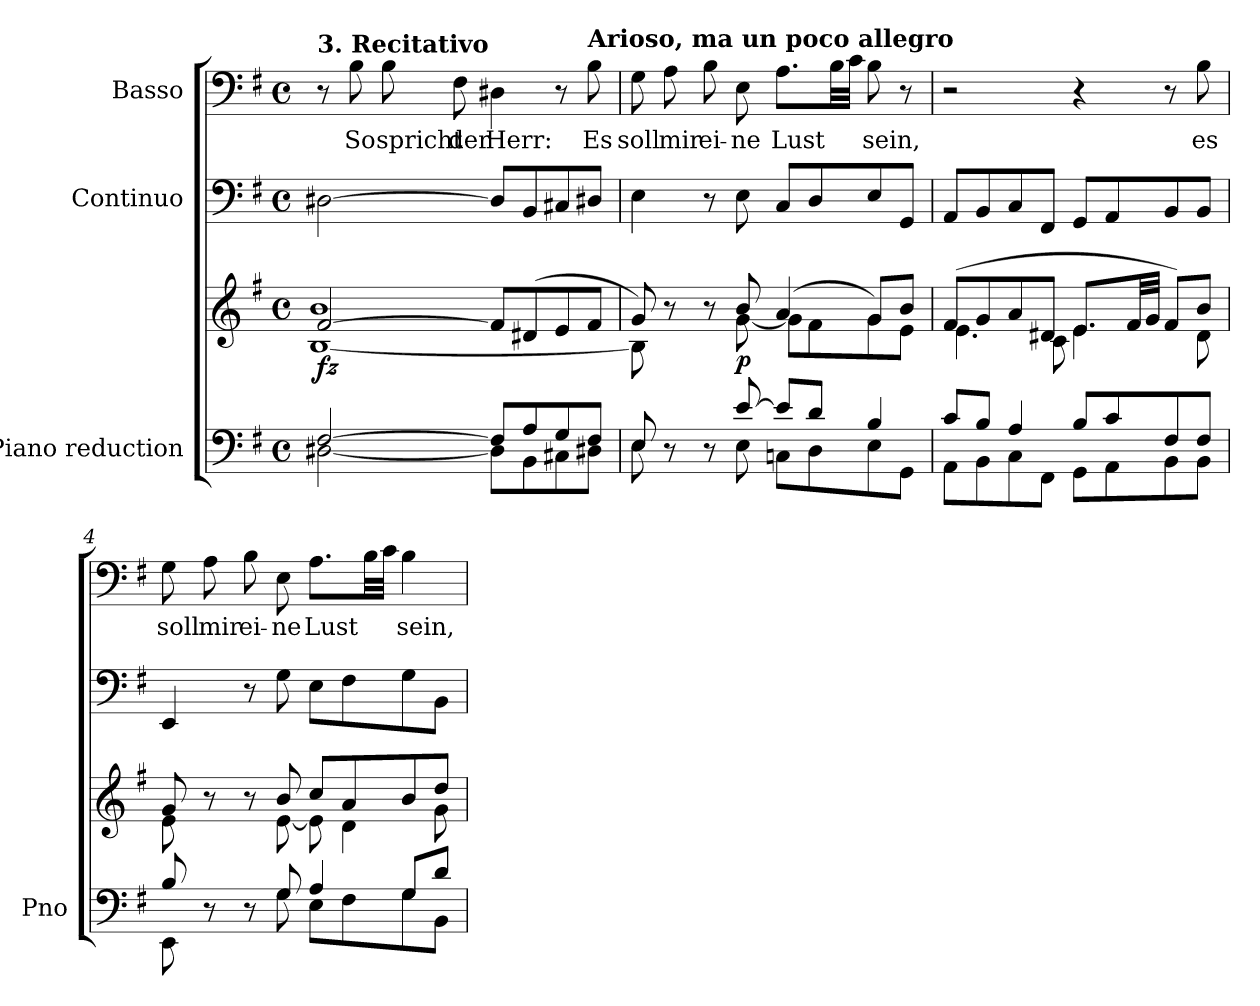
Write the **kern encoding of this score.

**kern	**kern	**dynam	**kern	**kern	**text
*part3	*part3	*part3	*part2	*part1	*part1
*staff4	*staff3	*staff3/4	*staff2	*staff1	*staff1
*I"Piano reduction	*	*	*I"Continuo	*I"Basso	*
*I'Pno	*	*	*	*	*
*clefF4	*clefG2	*	*clefF4	*clefF4	*
*k[f#]	*k[f#]	*	*k[f#]	*k[f#]	*
*M4/4	*M4/4	*	*M4/4	*M4/4	*
*met(c)	*met(c)	*	*met(c)	*met(c)	*
*MM60	*MM60	*	*MM60	*MM60	*
=1	=1	=1	=1	=1	=1
*^	*^	*	*	*	*
!	!	!	!	!	!	!LO:TX:a:B:t=3. Recitativo	!
!	!	!	!	!LO:DY:b	!	!	!
[2F#/	[2D#X\	[2f#/	[1B 1b	fz	[2D#X\	8r	.
!	!	!	!	!	!	!	!LO:LY:b
.	.	.	.	.	.	8B\	So
!	!	!	!	!	!	!	!LO:LY:b
.	.	.	.	.	.	8B\	spricht
!	!	!	!	!	!	!	!LO:LY:b
.	.	.	.	.	.	8F#\	der
!	!	!	!	!	!	!	!LO:LY:b
8F#/L]	8D#\L]	8f#/L]	.	.	8D#/L]	4D#X\	Herr:
8A/	8BB\	(>8d#X/	.	.	8BB/	.	.
8G/	8C#X\	8e/	.	.	8C#X/	8r	.
*	*	*	*	*	*	*MM60	*
!	!	!	!	!	!	!LO:TX:a:B:t=Arioso, ma un poco allegro	!
!	!	!	!	!	!	!	!LO:LY:b
8F#/J	8D#X\J	8f#/J	.	.	8D#X/J	8B\	Es
=2	=2	=2	=2	=2	=2	=2	=2
!	!	!	!	!	!	!	!LO:LY:b
8E/	8E\	8g/)	8B\]	.	4E\	8G\	soll
!	!	!	!	!	!	!	!LO:LY:b
8r	8ryy	8r	8ryy	.	.	8A\	mir
!	!	!	!	!	!	!	!LO:LY:b
8r	8ryy	8r	8ryy	.	8r	8B\	ei-
!	!	!	!	!LO:DY:b	!	!	!LO:LY:b
[8e/	8E\	8b/	[8g\	p	8E\	8E\	-ne
!	!	!	!	!	!	!	!LO:LY:b
8e/L]	8Cn\L	(>4a/	8g\L]	.	8C/L	8.A\L	Lust
8d/J	8D\	.	8f#\	.	8D/	.	.
.	.	.	.	.	.	32B\LL	.
.	.	.	.	.	.	32c\JJJ	.
!	!	!	!	!	!	!	!LO:LY:b
4B/	8E\	8g/L)	8g\	.	8E/	8B\	sein,
.	8GG\J	8b/J	8e\J	.	8GG/J	8r	.
=3	=3	=3	=3	=3	=3	=3	=3
8c/L	8AA\L	(>8f#/L	4.e\	.	8AA/L	2r	.
8B/J	8BB\	8g/	.	.	8BB/	.	.
4A/	8C\	8a/	.	.	8C/	.	.
.	8FF#\J	8d#X/J	8c\	.	8FF#/J	.	.
8B/L	8GG\L	8.e/L	4.e\	.	8GG/L	4r	.
8c/	8AA\	.	.	.	8AA/	.	.
.	.	32f#/LL	.	.	.	.	.
.	.	32g/JJJ	.	.	.	.	.
8F#/	8BB\	8f#/L)	.	.	8BB/	8r	.
!	!	!	!	!	!	!	!LO:LY:b
8F#/J	8BB\J	8b/J	8d#\	.	8BB/J	8B\	es
!!LO:LB:g=z
=4	=4	=4	=4	=4	=4	=4	=4
!	!	!	!	!	!	!	!LO:LY:b
8B/	8EE\	8g/	8e\	.	4EE/	8G\	soll
!	!	!	!	!	!	!	!LO:LY:b
8r	8ryy	8r	8ryy	.	.	8A\	mir
!	!	!	!	!	!	!	!LO:LY:b
8r	8ryy	8r	8ryy	.	8r	8B\	ei-
!	!	!	!	!	!	!	!LO:LY:b
8G/	8G\	8b/	[8e\	.	8G\	8E\	-ne
!	!	!	!	!	!	!	!LO:LY:b
4A/	8E\L	8cc/L	8e\]	.	8E\L	8.A\L	Lust
.	8F#\	8a/	4d\	.	8F#\	.	.
.	.	.	.	.	.	32B\LL	.
.	.	.	.	.	.	32c\JJJ	.
!	!	!	!	!	!	!	!LO:LY:b
8G/L	8G\	8b/	.	.	8G\	4B\	sein,
8d/J	8BB\J	8dd/J	8g\	.	8BB\J	.	.
*v	*v	*	*	*	*	*	*
*	*v	*v	*	*	*	*
=	=	=	=	=	=
*-	*-	*-	*-	*-	*-
